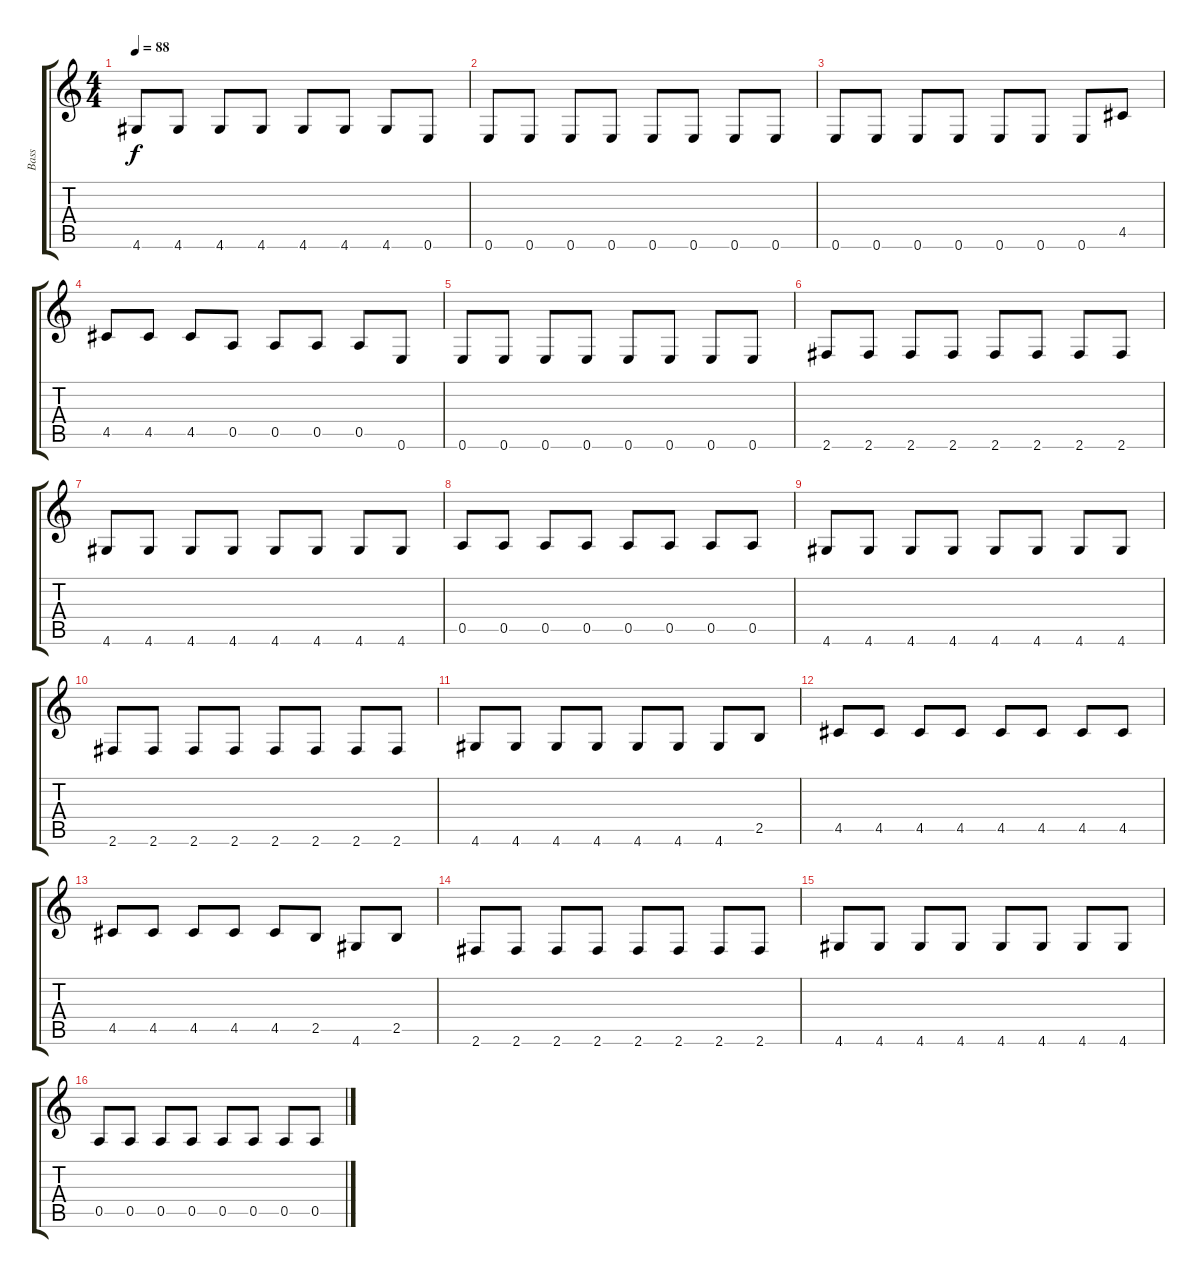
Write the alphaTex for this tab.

\track ("Bass" "Bass") {instrument electricbassfinger}
\staff {score tabs}
\tuning (E4 B3 G3 D3 A2 E2) {hide}
\ts (4 4)
\tempo 88
\clef g2
\ks c
4.6.8{dy f} 4.6.8 4.6.8 4.6.8 4.6.8 4.6.8 4.6.8 0.6.8 |
0.6.8 0.6.8 0.6.8 0.6.8 0.6.8 0.6.8 0.6.8 0.6.8 |
0.6.8 0.6.8 0.6.8 0.6.8 0.6.8 0.6.8 0.6.8 4.5.8 |
4.5.8 4.5.8 4.5.8 0.5.8 0.5.8 0.5.8 0.5.8 0.6.8 |
0.6.8 0.6.8 0.6.8 0.6.8 0.6.8 0.6.8 0.6.8 0.6.8 |
2.6.8 2.6.8 2.6.8 2.6.8 2.6.8 2.6.8 2.6.8 2.6.8 |
4.6.8 4.6.8 4.6.8 4.6.8 4.6.8 4.6.8 4.6.8 4.6.8 |
0.5.8 0.5.8 0.5.8 0.5.8 0.5.8 0.5.8 0.5.8 0.5.8 |
4.6.8 4.6.8 4.6.8 4.6.8 4.6.8 4.6.8 4.6.8 4.6.8 |
2.6.8 2.6.8 2.6.8 2.6.8 2.6.8 2.6.8 2.6.8 2.6.8 |
4.6.8 4.6.8 4.6.8 4.6.8 4.6.8 4.6.8 4.6.8 2.5.8 |
4.5.8 4.5.8 4.5.8 4.5.8 4.5.8 4.5.8 4.5.8 4.5.8 |
4.5.8 4.5.8 4.5.8 4.5.8 4.5.8 2.5.8 4.6.8 2.5.8 |
2.6.8 2.6.8 2.6.8 2.6.8 2.6.8 2.6.8 2.6.8 2.6.8 |
4.6.8 4.6.8 4.6.8 4.6.8 4.6.8 4.6.8 4.6.8 4.6.8 |
0.5.8 0.5.8 0.5.8 0.5.8 0.5.8 0.5.8 0.5.8 0.5.8
